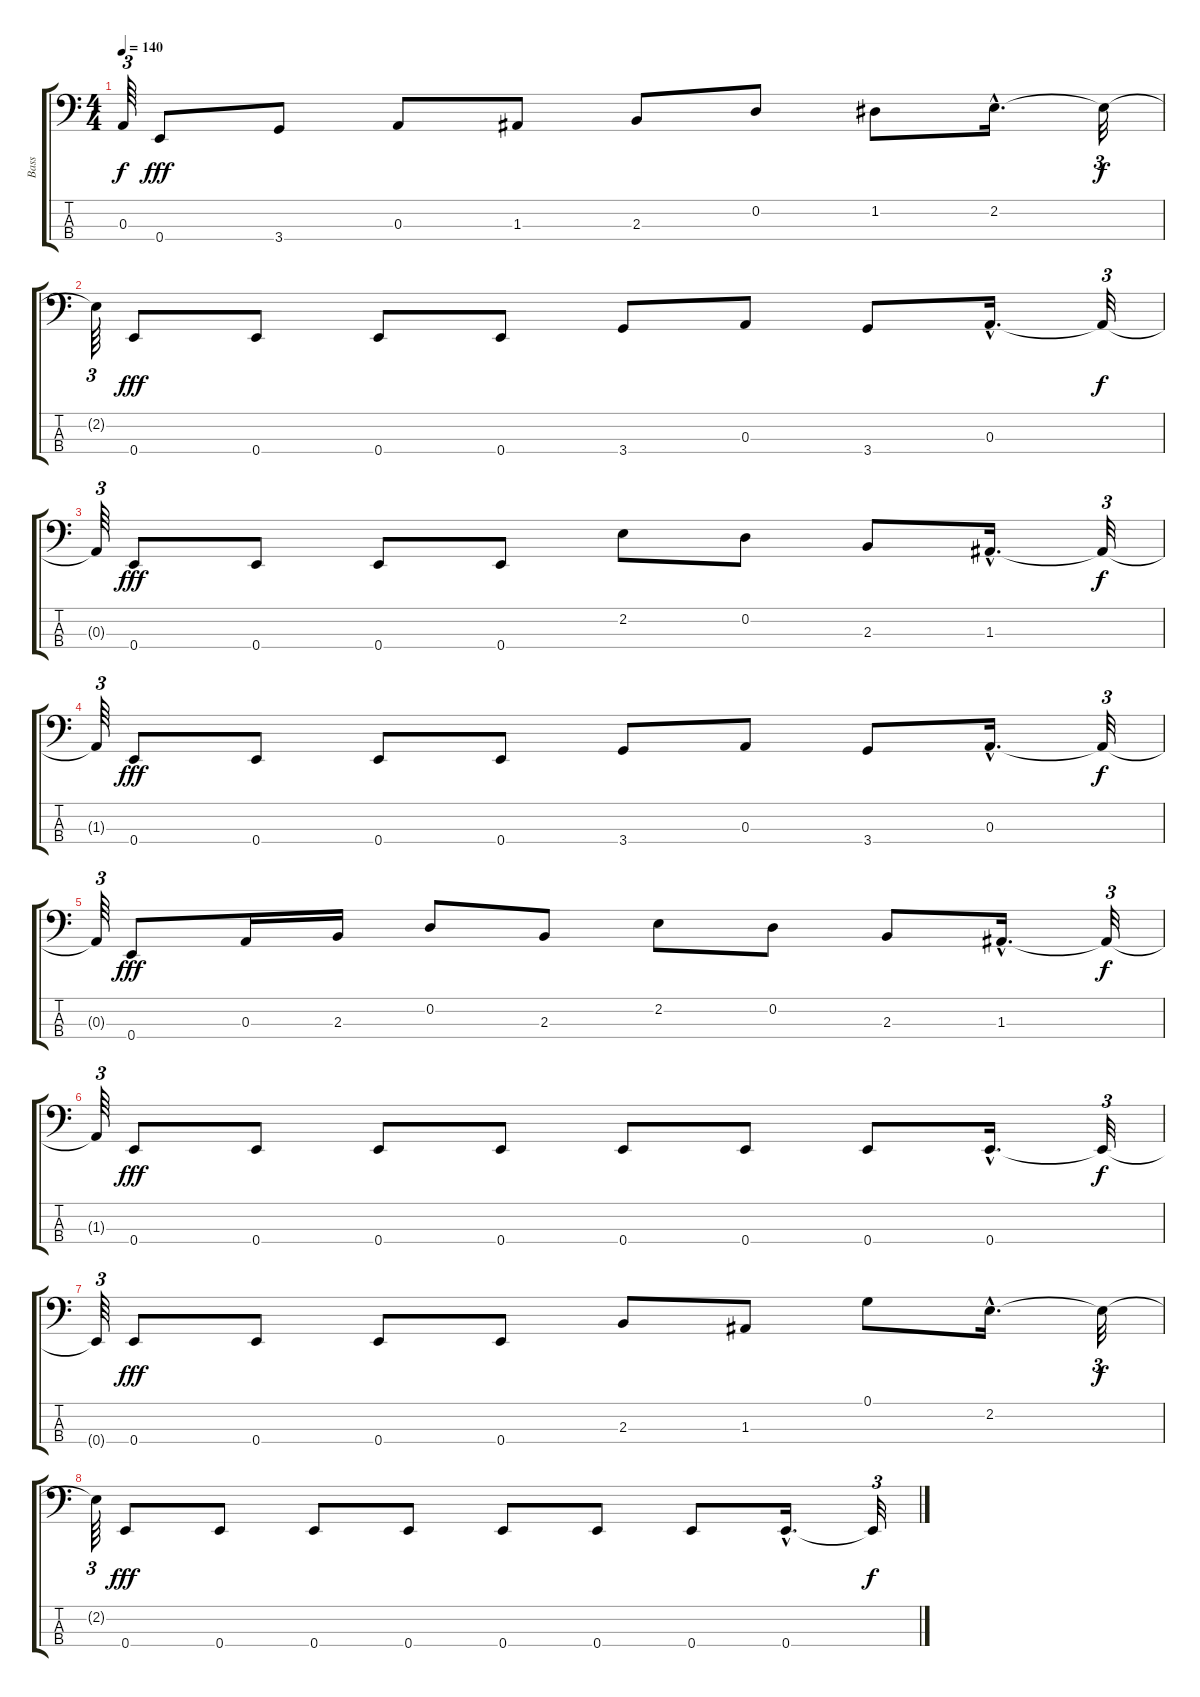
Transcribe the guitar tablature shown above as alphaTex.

\track ("Bass" "Bass") {instrument electricbassfinger}
\staff {score tabs}
\tuning (G2 D2 A1 E1) {hide}
\ts (4 4)
\tempo 140
\clef f4
\ks c
0.3{t}.64{tu (3 2) dy f} 0.4.8{dy fff} 3.4.8 0.3.8 1.3.8 2.3.8 0.2.8 1.2.8 2.2{hac}.16{d} 2.2{t}.32{tu (3 2) dy f} |
2.2{t}.64{tu (3 2)} 0.4.8{dy fff} 0.4.8 0.4.8 0.4.8 3.4.8 0.3.8 3.4.8 0.3{hac}.16{d} 0.3{t}.32{tu (3 2) dy f} |
0.3{t}.64{tu (3 2)} 0.4.8{dy fff} 0.4.8 0.4.8 0.4.8 2.2.8 0.2.8 2.3.8 1.3{hac}.16{d} 1.3{t}.32{tu (3 2) dy f} |
1.3{t}.64{tu (3 2)} 0.4.8{dy fff} 0.4.8 0.4.8 0.4.8 3.4.8 0.3.8 3.4.8 0.3{hac}.16{d} 0.3{t}.32{tu (3 2) dy f} |
0.3{t}.64{tu (3 2)} 0.4.8{dy fff} 0.3.16 2.3.16 0.2.8 2.3.8 2.2.8 0.2.8 2.3.8 1.3{hac}.16{d} 1.3{t}.32{tu (3 2) dy f} |
1.3{t}.64{tu (3 2)} 0.4.8{dy fff} 0.4.8 0.4.8 0.4.8 0.4.8 0.4.8 0.4.8 0.4{hac}.16{d} 0.4{t}.32{tu (3 2) dy f} |
0.4{t}.64{tu (3 2)} 0.4.8{dy fff} 0.4.8 0.4.8 0.4.8 2.3.8 1.3.8 0.1.8 2.2{hac}.16{d} 2.2{t}.32{tu (3 2) dy f} |
2.2{t}.64{tu (3 2)} 0.4.8{dy fff} 0.4.8 0.4.8 0.4.8 0.4.8 0.4.8 0.4.8 0.4{hac}.16{d} 0.4{t}.32{tu (3 2) dy f}
